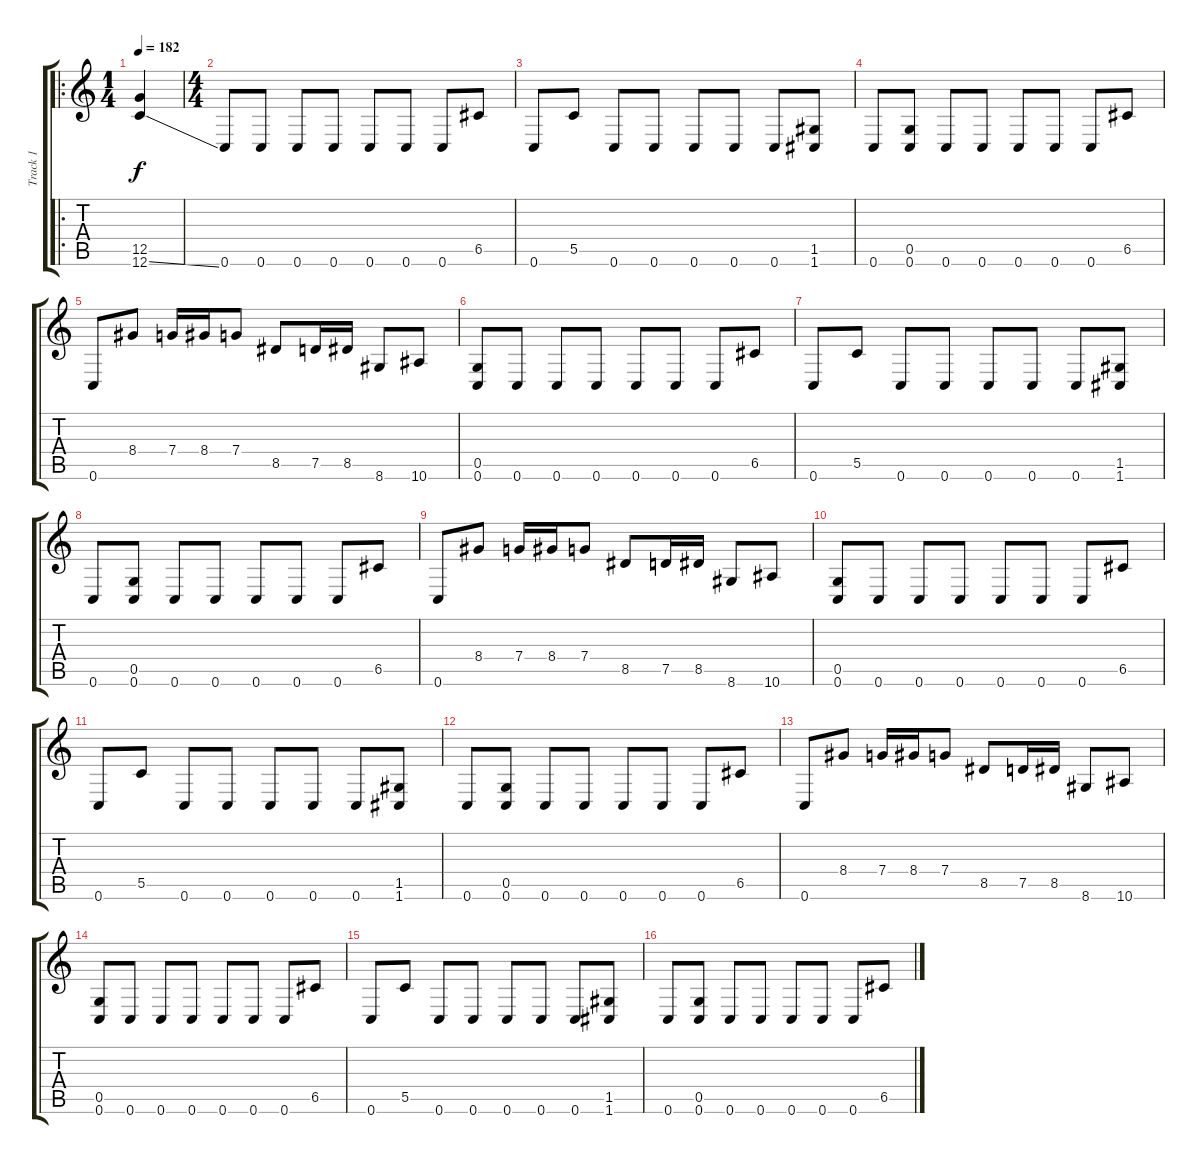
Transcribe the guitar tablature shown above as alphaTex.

\track ("Track 1" "Track 1") {instrument distortionguitar}
\staff {score tabs}
\tuning (D4 A3 F3 C3 G2 C2) {hide}
\ro
\ts (1 4)
\tempo 182
\clef g2
\ks c
(12.5 12.6{ss}).4{dy f instrument distortionguitar} |
\ts (4 4)
0.6.8 0.6.8 0.6.8 0.6.8 0.6.8 0.6.8 0.6.8 6.5.8 |
0.6.8 5.5.8 0.6.8 0.6.8 0.6.8 0.6.8 0.6.8 (1.5 1.6).8 |
0.6.8 (0.5 0.6).8 0.6.8 0.6.8 0.6.8 0.6.8 0.6.8 6.5.8 |
0.6.8 8.4.8 7.4.16 8.4.16 7.4.8 8.5.8 7.5.16 8.5.16 8.6.8 10.6.8 |
(0.5 0.6).8 0.6.8 0.6.8 0.6.8 0.6.8 0.6.8 0.6.8 6.5.8 |
0.6.8 5.5.8 0.6.8 0.6.8 0.6.8 0.6.8 0.6.8 (1.5 1.6).8 |
0.6.8 (0.5 0.6).8 0.6.8 0.6.8 0.6.8 0.6.8 0.6.8 6.5.8 |
0.6.8 8.4.8 7.4.16 8.4.16 7.4.8 8.5.8 7.5.16 8.5.16 8.6.8 10.6.8 |
(0.5 0.6).8 0.6.8 0.6.8 0.6.8 0.6.8 0.6.8 0.6.8 6.5.8 |
0.6.8 5.5.8 0.6.8 0.6.8 0.6.8 0.6.8 0.6.8 (1.5 1.6).8 |
0.6.8 (0.5 0.6).8 0.6.8 0.6.8 0.6.8 0.6.8 0.6.8 6.5.8 |
0.6.8 8.4.8 7.4.16 8.4.16 7.4.8 8.5.8 7.5.16 8.5.16 8.6.8 10.6.8 |
(0.5 0.6).8 0.6.8 0.6.8 0.6.8 0.6.8 0.6.8 0.6.8 6.5.8 |
0.6.8 5.5.8 0.6.8 0.6.8 0.6.8 0.6.8 0.6.8 (1.5 1.6).8 |
0.6.8 (0.5 0.6).8 0.6.8 0.6.8 0.6.8 0.6.8 0.6.8 6.5.8
